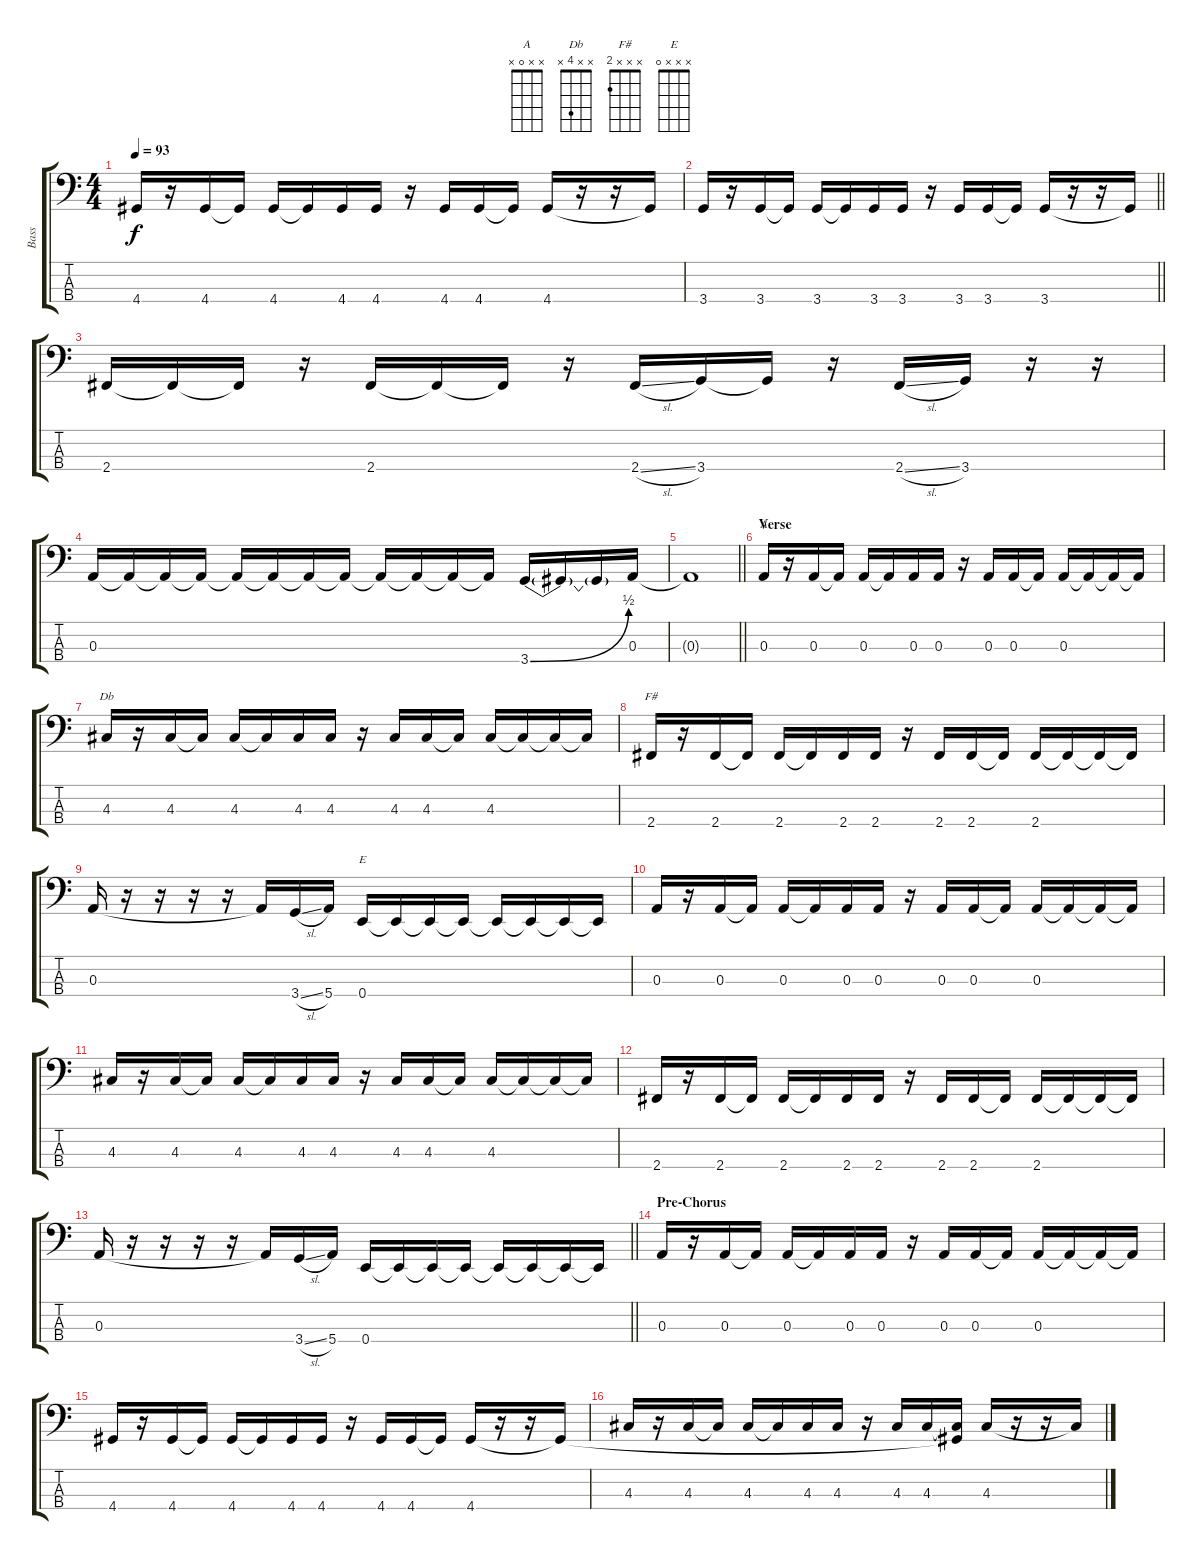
\track ("Bass" "Bass") {instrument electricbassfinger}
\staff {score tabs}
\tuning (G2 D2 A1 E1) {hide}
\chord ("A" x x 0 x)
\chord ("Db" x x 4 x)
\chord ("F#" x x x 2)
\chord ("E" x x x 0)
\ts (4 4)
\tempo 93
\clef f4
\ks c
4.4.16{dy f} r.16 4.4.16 4.4{t}.16 4.4.16 4.4{t}.16 4.4.16 4.4.16 r.16 4.4.16 4.4.16 4.4{t}.16 4.4.16 r.16 r.16 4.4{t}.16 |
\barLineRight lightlight
3.4.16 r.16 3.4.16 3.4{t}.16 3.4.16 3.4{t}.16 3.4.16 3.4.16 r.16 3.4.16 3.4.16 3.4{t}.16 3.4.16 r.16 r.16 3.4{t}.16 |
2.4.16 2.4{t}.16 2.4{t}.16 r.16 2.4.16 2.4{t}.16 2.4{t}.16 r.16 2.4{sl}.16 3.4.16 3.4{t}.16 r.16 2.4{sl}.16 3.4.16 r.16 r.16 |
0.3.16 0.3{t}.16 0.3{t}.16 0.3{t}.16 0.3{t}.16 0.3{t}.16 0.3{t}.16 0.3{t}.16 0.3{t}.16 0.3{t}.16 0.3{t}.16 0.3{t}.16 3.4{be (bend 0 0 60 2)}.16 3.4{t}.16 3.4{t}.16 0.3.16 |
\barLineRight lightlight
0.3{t}.1 |
\section ("" "Verse")
0.3.16{ch "A"} r.16 0.3.16 0.3{t}.16 0.3.16 0.3{t}.16 0.3.16 0.3.16 r.16 0.3.16 0.3.16 0.3{t}.16 0.3.16 0.3{t}.16 0.3{t}.16 0.3{t}.16 |
4.3.16{ch "Db"} r.16 4.3.16 4.3{t}.16 4.3.16 4.3{t}.16 4.3.16 4.3.16 r.16 4.3.16 4.3.16 4.3{t}.16 4.3.16 4.3{t}.16 4.3{t}.16 4.3{t}.16 |
2.4.16{ch "F#"} r.16 2.4.16 2.4{t}.16 2.4.16 2.4{t}.16 2.4.16 2.4.16 r.16 2.4.16 2.4.16 2.4{t}.16 2.4.16 2.4{t}.16 2.4{t}.16 2.4{t}.16 |
0.3.16 r.16 r.16 r.16 r.16 0.3{t}.16 3.4{sl}.16 5.4.16 0.4.16{ch "E"} 0.4{t}.16 0.4{t}.16 0.4{t}.16 0.4{t}.16 0.4{t}.16 0.4{t}.16 0.4{t}.16 |
0.3.16 r.16 0.3.16 0.3{t}.16 0.3.16 0.3{t}.16 0.3.16 0.3.16 r.16 0.3.16 0.3.16 0.3{t}.16 0.3.16 0.3{t}.16 0.3{t}.16 0.3{t}.16 |
4.3.16 r.16 4.3.16 4.3{t}.16 4.3.16 4.3{t}.16 4.3.16 4.3.16 r.16 4.3.16 4.3.16 4.3{t}.16 4.3.16 4.3{t}.16 4.3{t}.16 4.3{t}.16 |
2.4.16 r.16 2.4.16 2.4{t}.16 2.4.16 2.4{t}.16 2.4.16 2.4.16 r.16 2.4.16 2.4.16 2.4{t}.16 2.4.16 2.4{t}.16 2.4{t}.16 2.4{t}.16 |
\barLineRight lightlight
0.3.16 r.16 r.16 r.16 r.16 0.3{t}.16 3.4{sl}.16 5.4.16 0.4.16 0.4{t}.16 0.4{t}.16 0.4{t}.16 0.4{t}.16 0.4{t}.16 0.4{t}.16 0.4{t}.16 |
\section ("" "Pre-Chorus")
0.3.16 r.16 0.3.16 0.3{t}.16 0.3.16 0.3{t}.16 0.3.16 0.3.16 r.16 0.3.16 0.3.16 0.3{t}.16 0.3.16 0.3{t}.16 0.3{t}.16 0.3{t}.16 |
4.4.16 r.16 4.4.16 4.4{t}.16 4.4.16 4.4{t}.16 4.4.16 4.4.16 r.16 4.4.16 4.4.16 4.4{t}.16 4.4.16 r.16 r.16 4.4{t}.16 |
4.3.16 r.16 4.3.16 4.3{t}.16 4.3.16 4.3{t}.16 4.3.16 4.3.16 r.16 4.3.16 4.3.16 (4.3{t} 4.4{t}).16 4.3.16 r.16 r.16 4.3{t}.16
